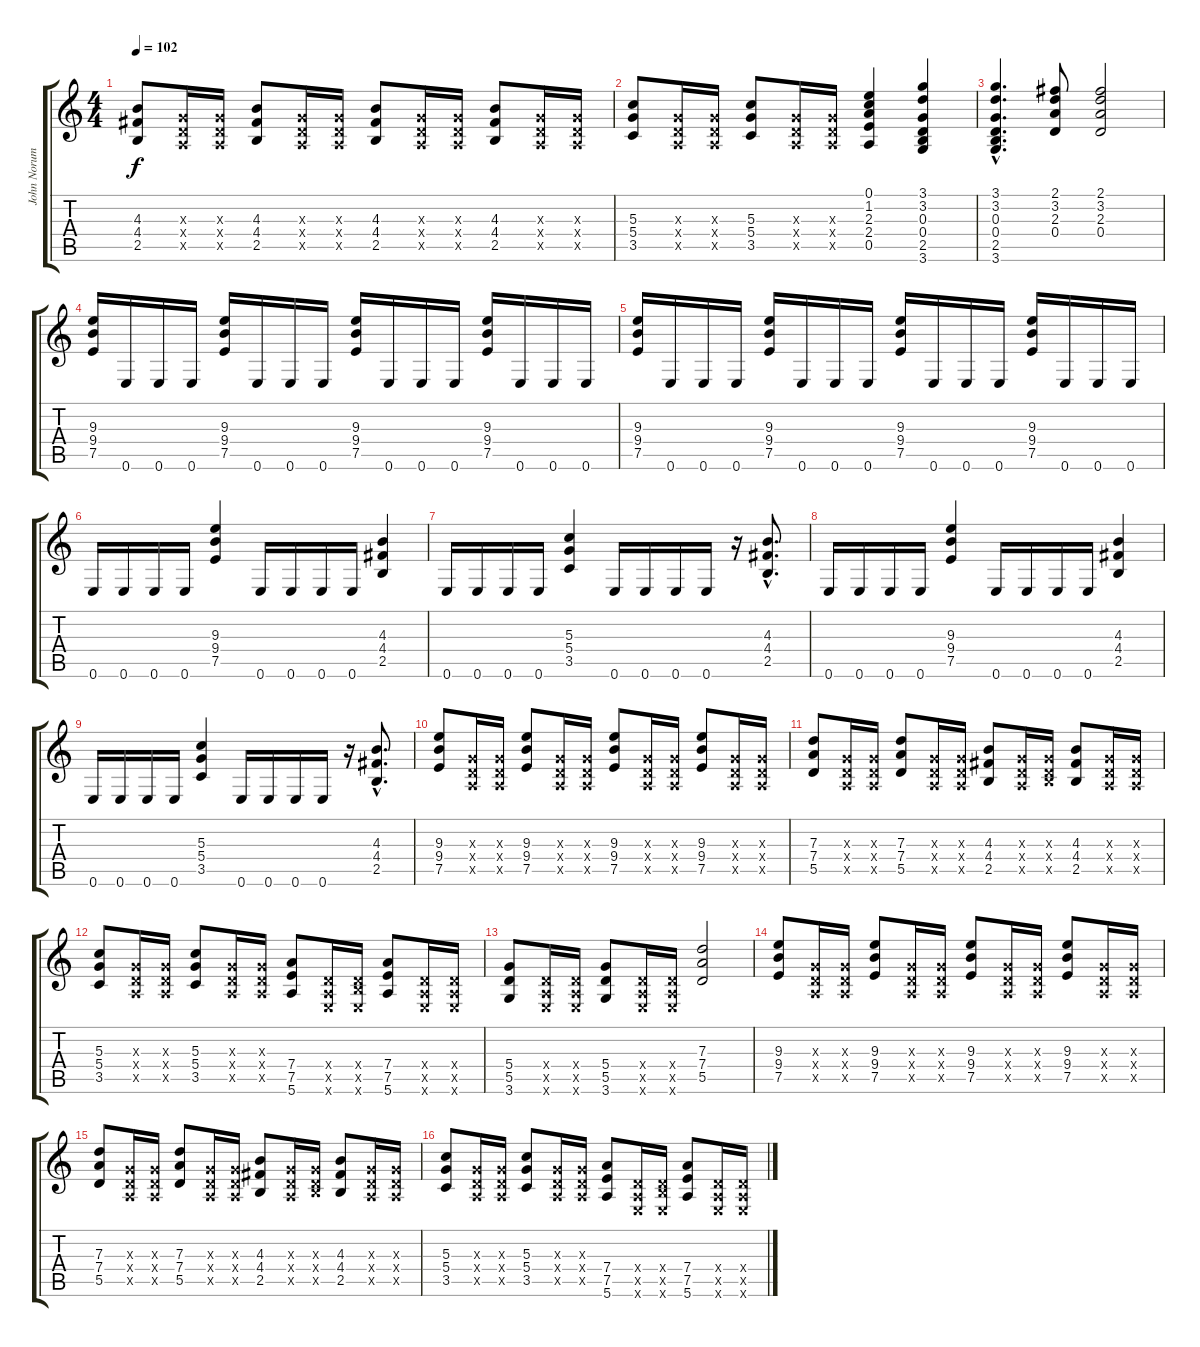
\track ("John Norum" "John Norum") {instrument overdrivenguitar}
\staff {score tabs}
\tuning (E4 B3 G3 D3 A2 E2) {hide}
\ts (4 4)
\tempo 102
\clef g2
\ks c
(4.3 4.4 2.5).8{dy f} (0.3{x} 0.4{x} 0.5{x}).16 (0.3{x} 0.4{x} 0.5{x}).16 (4.3 4.4 2.5).8 (0.3{x} 0.4{x} 0.5{x}).16 (0.3{x} 0.4{x} 0.5{x}).16 (4.3 4.4 2.5).8 (0.3{x} 0.4{x} 0.5{x}).16 (0.3{x} 0.4{x} 0.5{x}).16 (4.3 4.4 2.5).8 (0.3{x} 0.4{x} 0.5{x}).16 (0.3{x} 0.4{x} 0.5{x}).16 |
(5.3 5.4 3.5).8 (0.3{x} 0.4{x} 0.5{x}).16 (0.3{x} 0.4{x} 0.5{x}).16 (5.3 5.4 3.5).8 (0.3{x} 0.4{x} 0.5{x}).16 (0.3{x} 0.4{x} 0.5{x}).16 (0.1 1.2 2.3 2.4 0.5).4 (3.1 3.2 0.3 0.4 2.5 3.6).4 |
(3.1{hac} 3.2{hac} 0.3{hac} 0.4{hac} 2.5{hac} 3.6{hac}).4{d} (2.1 3.2 2.3 0.4).8 (2.1 3.2 2.3 0.4).2 |
(9.3 9.4 7.5).16 0.6.16 0.6.16 0.6.16 (9.3 9.4 7.5).16 0.6.16 0.6.16 0.6.16 (9.3 9.4 7.5).16 0.6.16 0.6.16 0.6.16 (9.3 9.4 7.5).16 0.6.16 0.6.16 0.6.16 |
(9.3 9.4 7.5).16 0.6.16 0.6.16 0.6.16 (9.3 9.4 7.5).16 0.6.16 0.6.16 0.6.16 (9.3 9.4 7.5).16 0.6.16 0.6.16 0.6.16 (9.3 9.4 7.5).16 0.6.16 0.6.16 0.6.16 |
0.6.16 0.6.16 0.6.16 0.6.16 (9.3 9.4 7.5).4 0.6.16 0.6.16 0.6.16 0.6.16 (4.3 4.4 2.5).4 |
0.6.16 0.6.16 0.6.16 0.6.16 (5.3 5.4 3.5).4 0.6.16 0.6.16 0.6.16 0.6.16 r.16 (4.3{hac} 4.4{hac} 2.5{hac}).8{d} |
0.6.16 0.6.16 0.6.16 0.6.16 (9.3 9.4 7.5).4 0.6.16 0.6.16 0.6.16 0.6.16 (4.3 4.4 2.5).4 |
0.6.16 0.6.16 0.6.16 0.6.16 (5.3 5.4 3.5).4 0.6.16 0.6.16 0.6.16 0.6.16 r.16 (4.3{hac} 4.4{hac} 2.5{hac}).8{d} |
(9.3 9.4 7.5).8 (0.3{x} 0.4{x} 0.5{x}).16 (0.3{x} 0.4{x} 0.5{x}).16 (9.3 9.4 7.5).8 (0.3{x} 0.4{x} 0.5{x}).16 (0.3{x} 0.4{x} 0.5{x}).16 (9.3 9.4 7.5).8 (0.3{x} 0.4{x} 0.5{x}).16 (0.3{x} 0.4{x} 0.5{x}).16 (9.3 9.4 7.5).8 (0.3{x} 0.4{x} 0.5{x}).16 (0.3{x} 0.4{x} 0.5{x}).16 |
(7.3 7.4 5.5).8 (0.3{x} 0.4{x} 0.5{x}).16 (0.3{x} 0.4{x} 0.5{x}).16 (7.3 7.4 5.5).8 (0.3{x} 0.4{x} 0.5{x}).16 (0.3{x} 0.4{x} 0.5{x}).16 (4.3 4.4 2.5).8 (0.3{x} 0.4{x} 0.5{x}).16 (0.3{x} 0.4{x} 2.5{x}).16 (4.3 4.4 2.5).8 (0.3{x} 0.4{x} 0.5{x}).16 (0.3{x} 0.4{x} 0.5{x}).16 |
(5.3 5.4 3.5).8 (0.3{x} 0.4{x} 0.5{x}).16 (0.3{x} 0.4{x} 0.5{x}).16 (5.3 5.4 3.5).8 (0.3{x} 0.4{x} 0.5{x}).16 (0.3{x} 0.4{x} 0.5{x}).16 (7.4 7.5 5.6).8 (0.4{x} 0.5{x} 0.6{x}).16 (0.4{x} 2.5{x} 0.6{x}).16 (7.4 7.5 5.6).8 (0.4{x} 0.5{x} 0.6{x}).16 (0.4{x} 0.5{x} 0.6{x}).16 |
(5.4 5.5 3.6).8 (0.4{x} 0.5{x} 0.6{x}).16 (0.4{x} 0.5{x} 0.6{x}).16 (5.4 5.5 3.6).8 (0.4{x} 0.5{x} 0.6{x}).16 (0.4{x} 0.5{x} 0.6{x}).16 (7.3 7.4 5.5).2 |
(9.3 9.4 7.5).8 (0.3{x} 0.4{x} 0.5{x}).16 (0.3{x} 0.4{x} 0.5{x}).16 (9.3 9.4 7.5).8 (0.3{x} 0.4{x} 0.5{x}).16 (0.3{x} 0.4{x} 0.5{x}).16 (9.3 9.4 7.5).8 (0.3{x} 0.4{x} 0.5{x}).16 (0.3{x} 0.4{x} 0.5{x}).16 (9.3 9.4 7.5).8 (0.3{x} 0.4{x} 0.5{x}).16 (0.3{x} 0.4{x} 0.5{x}).16 |
(7.3 7.4 5.5).8 (0.3{x} 0.4{x} 0.5{x}).16 (0.3{x} 0.4{x} 0.5{x}).16 (7.3 7.4 5.5).8 (0.3{x} 0.4{x} 0.5{x}).16 (0.3{x} 0.4{x} 0.5{x}).16 (4.3 4.4 2.5).8 (0.3{x} 0.4{x} 0.5{x}).16 (0.3{x} 0.4{x} 2.5{x}).16 (4.3 4.4 2.5).8 (0.3{x} 0.4{x} 0.5{x}).16 (0.3{x} 0.4{x} 0.5{x}).16 |
(5.3 5.4 3.5).8 (0.3{x} 0.4{x} 0.5{x}).16 (0.3{x} 0.4{x} 0.5{x}).16 (5.3 5.4 3.5).8 (0.3{x} 0.4{x} 0.5{x}).16 (0.3{x} 0.4{x} 0.5{x}).16 (7.4 7.5 5.6).8 (0.4{x} 0.5{x} 0.6{x}).16 (0.4{x} 2.5{x} 0.6{x}).16 (7.4 7.5 5.6).8 (0.4{x} 0.5{x} 0.6{x}).16 (0.4{x} 0.5{x} 0.6{x}).16
